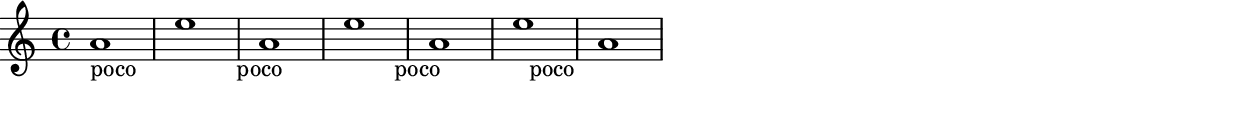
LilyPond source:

%% Generated by lilypond-book.py
%% Options: [fragment,indent=0\mm,quote,ragged-right,relative=2]
\include "lilypond-book-preamble.ly"


% ****************************************************************
% Start cut-&-pastable-section
% ****************************************************************



\paper {
  indent = 0\mm
  line-width = 160\mm - 2.0 * 0.4\in
  ragged-right = ##t
  force-assignment = #""
  line-width = #(- line-width (* mm  3.000000))
}

\layout {
  
}



\relative c''
{


% ****************************************************************
% ly snippet contents follows:
% ****************************************************************
\sourcefileline 743
a1-\markup { \halign #-1 poco }
e'
a,-\markup { \halign #0 poco }
e'
a,-\markup { \halign #0.5 poco }
e'
a,-\markup { \halign #2 poco }



% ****************************************************************
% end ly snippet
% ****************************************************************
}
